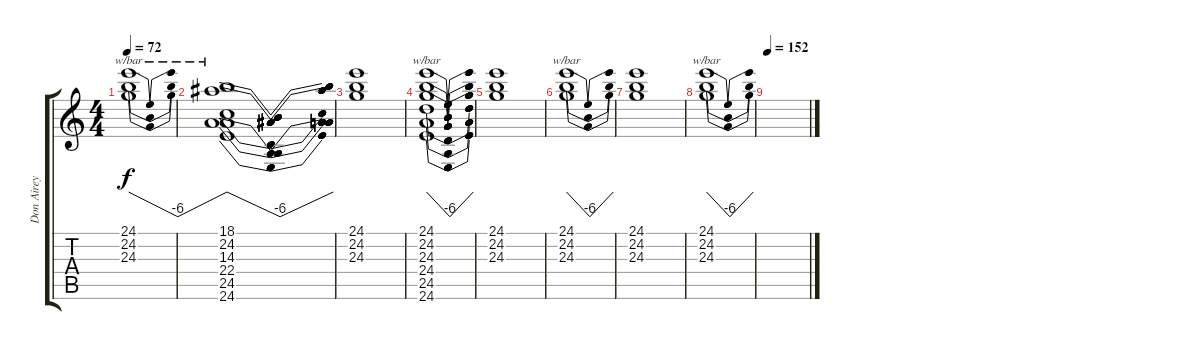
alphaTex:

\track ("Don Airey" "Don Airey") {instrument pad3polysynth}
\staff {score tabs}
\tuning (E4 B3 G3 D3 A2 E2) {hide}
\ts (4 4)
\tempo 72
\clef g2
\ks c
(24.1 24.2 24.3).1{tbe (dip default 0 0 30 -24 60 0) dy f instrument pad3polysynth} |
(18.1 24.2 14.3 22.4 24.5 24.6).1{tbe (dip default 0 0 30 -24 60 0)} |
(24.1 24.2 24.3).1 |
(24.1 24.2 24.3 24.4 24.5 24.6).1{tbe (dip default 0 0 30 -24 60 0)} |
(24.1 24.2 24.3).1 |
(24.1 24.2 24.3).1{tbe (dip default 0 0 30 -24 60 0)} |
(24.1 24.2 24.3).1 |
(24.1 24.2 24.3).1{tbe (dip default 0 0 30 -24 60 0)} |
\tempo 152
